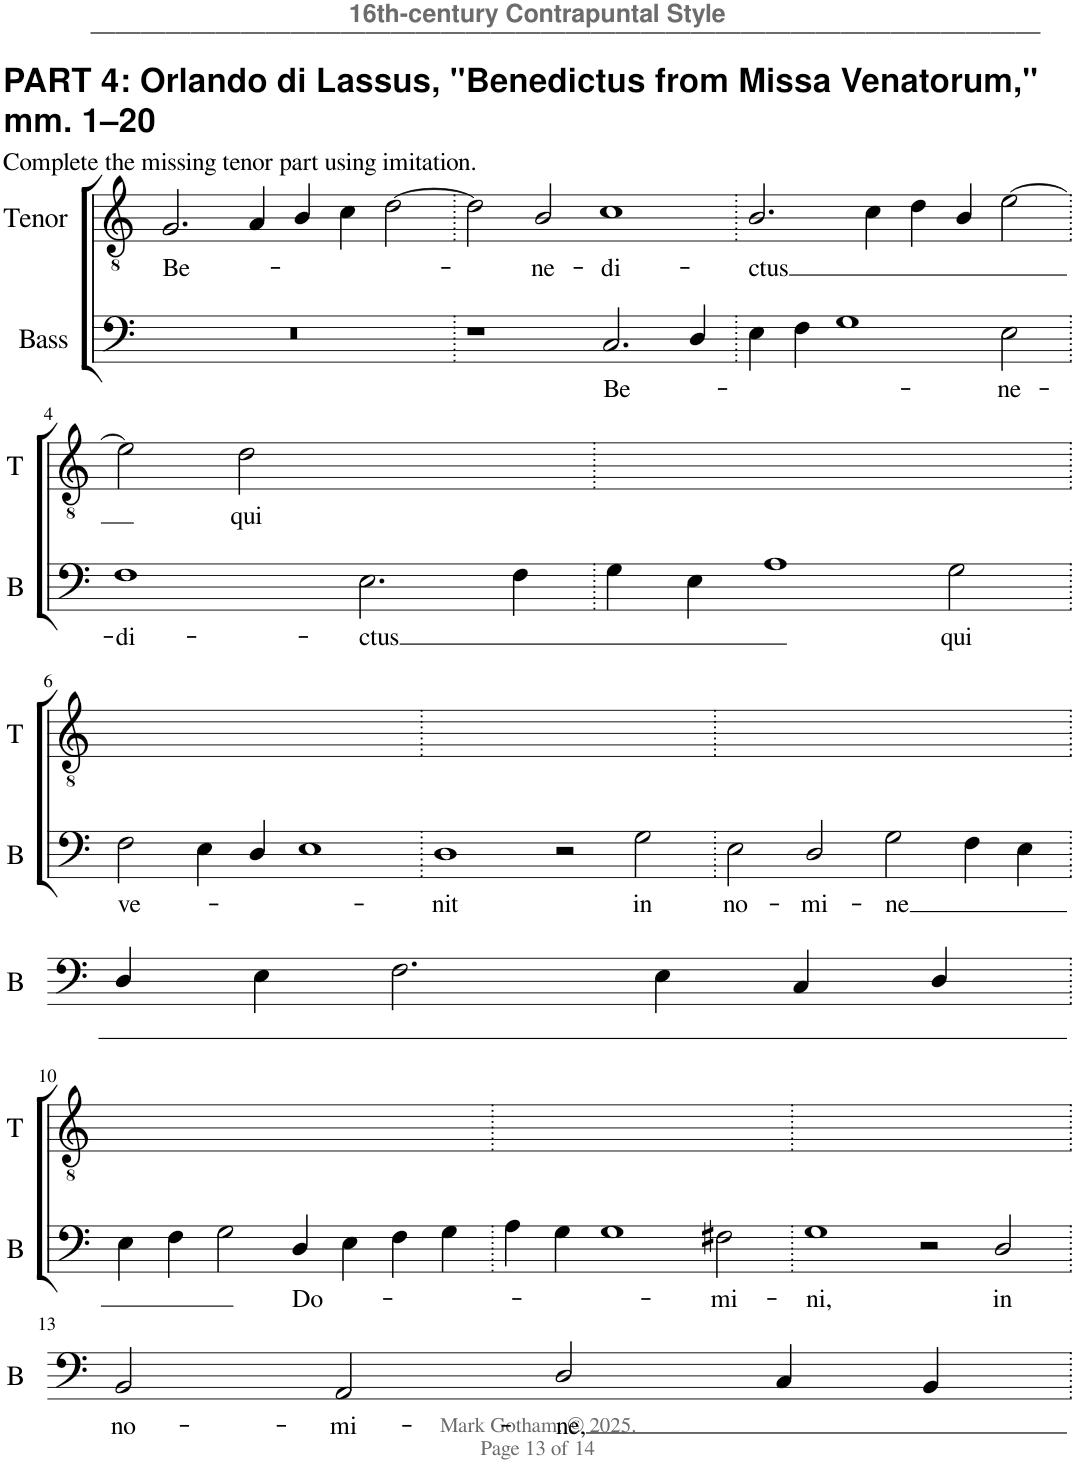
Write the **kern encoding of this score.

**kern	**text	**kern	**text
*part2	*part2	*part1	*part1
*staff2	*staff2	*staff1	*staff1
*I"Bass	*	*I"Tenor	*
*I'B	*	*I'T	*
!!LO:PB:g=z
*clefF4	*	*clefGv2	*
*k[]	*	*k[]	*
*M4/2	*	*M4/2	*
=1	=1	=1	=1
!	!	!	!LO:LY:b
0r	.	2.G/	Be-
.	.	4A/	.
.	.	4B/	.
.	.	4c\	.
.	.	[>2d\	.
=2.	=2.	=2.	=2.
1r	.	2d\]	.
!	!	!	!LO:LY:b
.	.	2B/	-ne-
!	!LO:LY:b	!	!LO:LY:b
2.C/	Be-	1c	-di-
4D/	.	.	.
=3.	=3.	=3.	=3.
!	!	!	!LO:LY:b
4E\	.	2.B/	-ctus
4F\	.	.	.
1G	.	.	.
.	.	4c\	.
.	.	4d\	.
.	.	4B/	.
!	!LO:LY:b	!	!
2E\	-ne-	[>2e\	.
!!LO:LB:g=z
=4.	=4.	=4.	=4.
!	!LO:LY:b	!	!
1F	-di-	2e\]	.
!	!	!	!LO:LY:b
.	.	2d\	qui
!	!	!LO:TX:a:color=#00000000:t=Complete this staff	!
!	!LO:LY:b	!	!
2.E\	-ctus	1ryy	.
4F\	.	.	.
=5.	=5.	=5.	=5.
4G\	.	0ryy	.
4E\	.	.	.
1A	.	.	.
!	!LO:LY:b	!	!
2G\	qui	.	.
!!LO:LB:g=z
=6.	=6.	=6.	=6.
!	!	!LO:TX:a:color=#00000000:t=Complete this staff	!
!	!LO:LY:b	!	!
2F\	ve-	0ryy	.
4E\	.	.	.
4D/	.	.	.
1E	.	.	.
=7.	=7.	=7.	=7.
!	!LO:LY:b	!	!
1D	-nit	0ryy	.
2r	.	.	.
!	!LO:LY:b	!	!
2G\	in	.	.
=8.	=8.	=8.	=8.
!	!LO:LY:b	!	!
2E\	no-	0ryy	.
!	!LO:LY:b	!	!
2D/	-mi-	.	.
!	!LO:LY:b	!	!
2G\	-ne	.	.
4F\	.	.	.
4E\	.	.	.
!!LO:LB:g=z
=9.	=9.	=9.	=9.
4D/	.	0ryy	.
4E\	.	.	.
2.F\	.	.	.
4E\	.	.	.
4C/	.	.	.
4D/	.	.	.
!!LO:LB:g=z
=10.	=10.	=10.	=10.
!	!	!LO:TX:a:color=#00000000:t=Complete this staff	!
4E\	.	0ryy	.
4F\	.	.	.
2G\	.	.	.
!	!LO:LY:b	!	!
4D/	Do-	.	.
4E\	.	.	.
4F\	.	.	.
4G\	.	.	.
=11.	=11.	=11.	=11.
4A\	.	0ryy	.
4G\	.	.	.
1G	.	.	.
!	!LO:LY:b	!	!
2F#X\	-mi-	.	.
=12.	=12.	=12.	=12.
!	!LO:LY:b	!	!
1G	-ni,	0ryy	.
2r	.	.	.
!	!LO:LY:b	!	!
2D/	in	.	.
!!LO:LB:g=z
=13.	=13.	=13.	=13.
!	!LO:LY:b	!	!
2BB/	no-	0ryy	.
!	!LO:LY:b	!	!
2AA/	-mi-	.	.
!	!LO:LY:b	!	!
2D/	-ne,	.	.
4C/	.	.	.
4BB/	.	.	.
=.	=.	=.	=.
*-	*-	*-	*-
